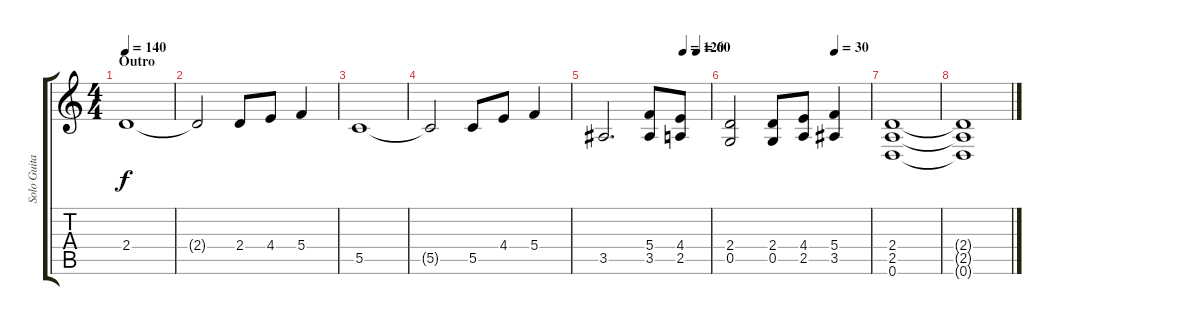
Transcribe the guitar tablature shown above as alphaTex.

\track ("Solo Guitar" "Solo Guita") {instrument distortionguitar}
\staff {score tabs}
\tuning (D4 A3 F3 C3 G2 D2) {hide}
\ts (4 4)
\section ("" "Outro")
\tempo 140
\clef g2
\ks c
2.4.1{dy f} |
2.4{t}.2 2.4.8 4.4.8 5.4.4 |
5.5.1 |
5.5{t}.2 5.5.8 4.4.8 5.4.4 |
\tempo (120 0.75)
\tempo (60 0.875)
3.5.2{d} (5.4 3.5).8 (4.4 2.5).8 |
\tempo (30 0.75)
(2.4 0.5).2 (2.4 0.5).8 (4.4 2.5).8 (5.4 3.5).4 |
(2.4 2.5 0.6).1 |
(2.4{t} 2.5{t} 0.6{t}).1
